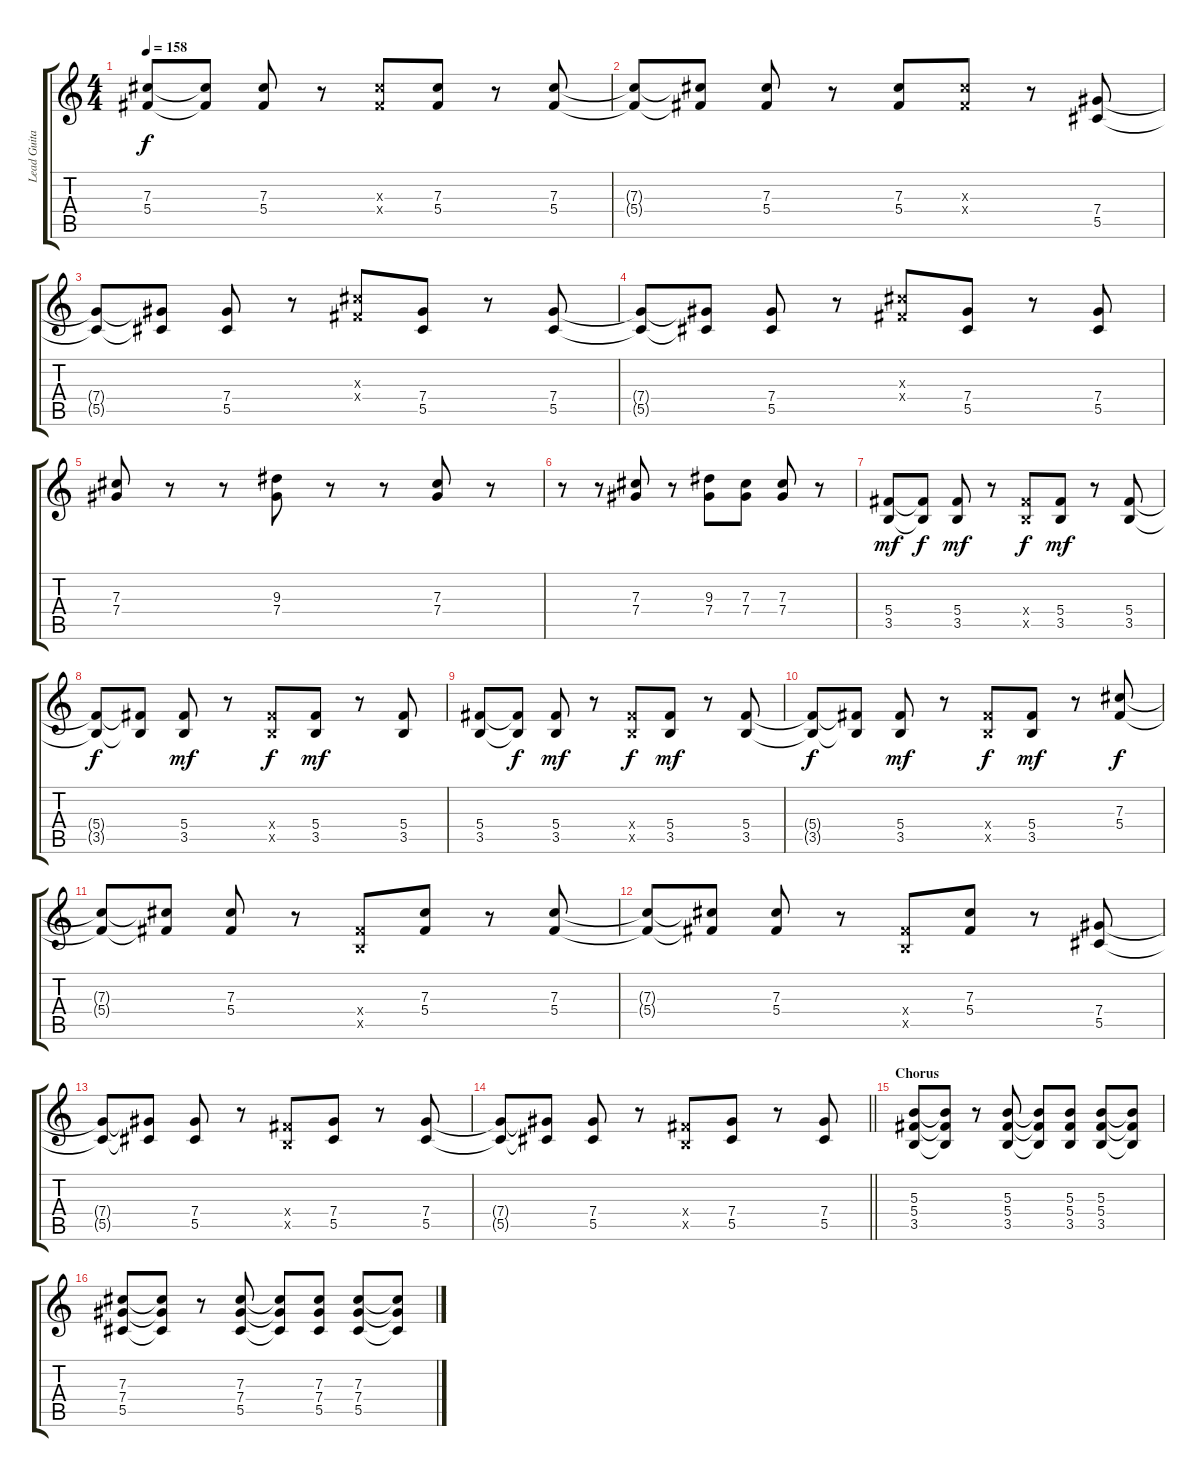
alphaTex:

\track ("Lead Guitar" "Lead Guita") {instrument overdrivenguitar}
\staff {score tabs}
\tuning (Eb4 Bb3 Gb3 Db3 Ab2 Eb2) {hide}
\ts (4 4)
\tempo 158
\clef g2
\ks c
(7.3{t} 5.4{t}).8{dy f} (7.3{t} 5.4{t}).8 (7.3 5.4).8 r.8 (7.3{x} 5.4{x}).8 (7.3 5.4).8 r.8 (7.3 5.4).8 |
(7.3{t} 5.4{t}).8 (7.3{t} 5.4{t}).8 (7.3 5.4).8 r.8 (7.3 5.4).8 (7.3{x} 5.4{x}).8 r.8 (7.4 5.5).8 |
(7.4{t} 5.5{t}).8 (7.4{t} 5.5{t}).8 (7.4 5.5).8 r.8 (7.3{x} 5.4{x}).8 (7.4 5.5).8 r.8 (7.4 5.5).8 |
(7.4{t} 5.5{t}).8 (7.4{t} 5.5{t}).8 (7.4 5.5).8 r.8 (7.3{x} 5.4{x}).8 (7.4 5.5).8 r.8 (7.4 5.5).8 |
(7.3 7.4).8 r.8 r.8 (9.3 7.4).8 r.8 r.8 (7.3 7.4).8 r.8 |
r.8 r.8 (7.3 7.4).8 r.8 (9.3 7.4).8 (7.3 7.4).8 (7.3 7.4).8 r.8 |
(5.4 3.5).8{dy mf} (5.4{t} 3.5{t}).8{dy f} (5.4 3.5).8{dy mf} r.8 (5.4{x} 3.5{x}).8{dy f} (5.4 3.5).8{dy mf} r.8 (5.4 3.5).8 |
(5.4{t} 3.5{t}).8{dy f} (5.4{t} 3.5{t}).8 (5.4 3.5).8{dy mf} r.8 (5.4{x} 3.5{x}).8{dy f} (5.4 3.5).8{dy mf} r.8 (5.4 3.5).8 |
(5.4 3.5).8 (5.4{t} 3.5{t}).8{dy f} (5.4 3.5).8{dy mf} r.8 (5.4{x} 3.5{x}).8{dy f} (5.4 3.5).8{dy mf} r.8 (5.4 3.5).8 |
(5.4{t} 3.5{t}).8{dy f} (5.4{t} 3.5{t}).8 (5.4 3.5).8{dy mf} r.8 (5.4{x} 3.5{x}).8{dy f} (5.4 3.5).8{dy mf} r.8 (7.3 5.4).8{dy f} |
(7.3{t} 5.4{t}).8 (7.3{t} 5.4{t}).8 (7.3 5.4).8 r.8 (5.4{x} 3.5{x}).8 (7.3 5.4).8 r.8 (7.3 5.4).8 |
(7.3{t} 5.4{t}).8 (7.3{t} 5.4{t}).8 (7.3 5.4).8 r.8 (5.4{x} 3.5{x}).8 (7.3 5.4).8 r.8 (7.4 5.5).8 |
(7.4{t} 5.5{t}).8 (7.4{t} 5.5{t}).8 (7.4 5.5).8 r.8 (5.4{x} 3.5{x}).8 (7.4 5.5).8 r.8 (7.4 5.5).8 |
\barLineRight lightlight
(7.4{t} 5.5{t}).8 (7.4{t} 5.5{t}).8 (7.4 5.5).8 r.8 (5.4{x} 3.5{x}).8 (7.4 5.5).8 r.8 (7.4 5.5).8 |
\section ("" "Chorus")
(5.3 5.4 3.5).8 (5.3{t} 5.4{t} 3.5{t}).8 r.8 (5.3 5.4 3.5).8 (5.3{t} 5.4{t} 3.5{t}).8 (5.3 5.4 3.5).8 (5.3 5.4 3.5).8 (5.3{t} 5.4{t} 3.5{t}).8 |
(7.3 7.4 5.5).8 (7.3{t} 7.4{t} 5.5{t}).8 r.8 (7.3 7.4 5.5).8 (7.3{t} 7.4{t} 5.5{t}).8 (7.3 7.4 5.5).8 (7.3 7.4 5.5).8 (7.3{t} 7.4{t} 5.5{t}).8
